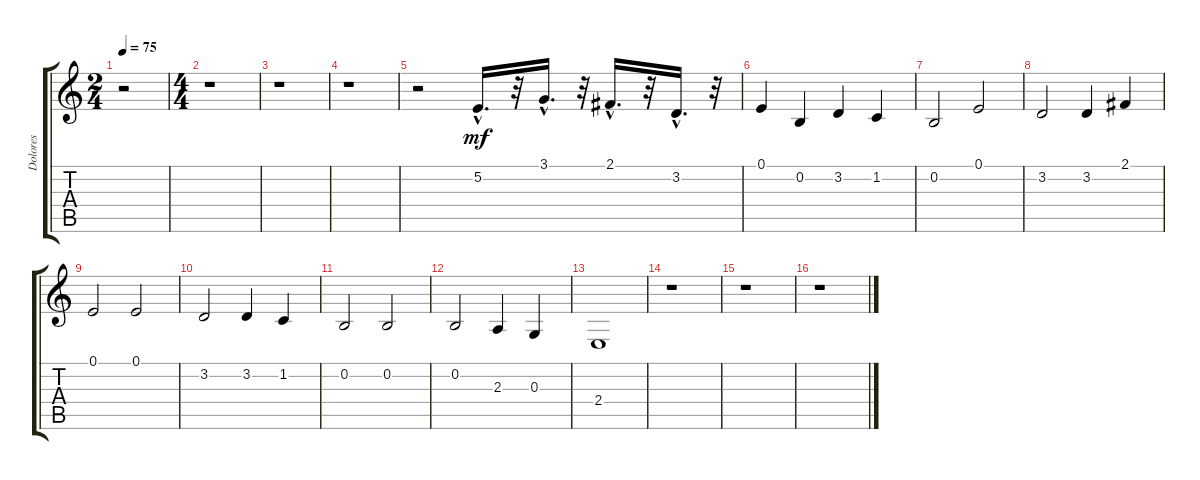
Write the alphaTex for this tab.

\track ("Dolores" "Dolores") {instrument panflute}
\staff {score tabs}
\tuning (E4 B3 G3 D3 A2 E2) {hide}
\ts (2 4)
\tempo 75
\clef g2
\ks c
r.2{dy mf instrument panflute} |
\ts (4 4)
r.1 |
r.1 |
r.1 |
r.2 5.2{hac}.16{d} r.32 3.1{hac}.16{d} r.32 2.1{hac}.16{d} r.32 3.2{hac}.16{d} r.32 |
0.1.4 0.2.4 3.2.4 1.2.4 |
0.2.2 0.1.2 |
3.2.2 3.2.4 2.1.4 |
0.1.2 0.1.2 |
3.2.2 3.2.4 1.2.4 |
0.2.2 0.2.2 |
0.2.2 2.3.4 0.3.4 |
2.4.1 |
r.1 |
r.1 |
r.1
